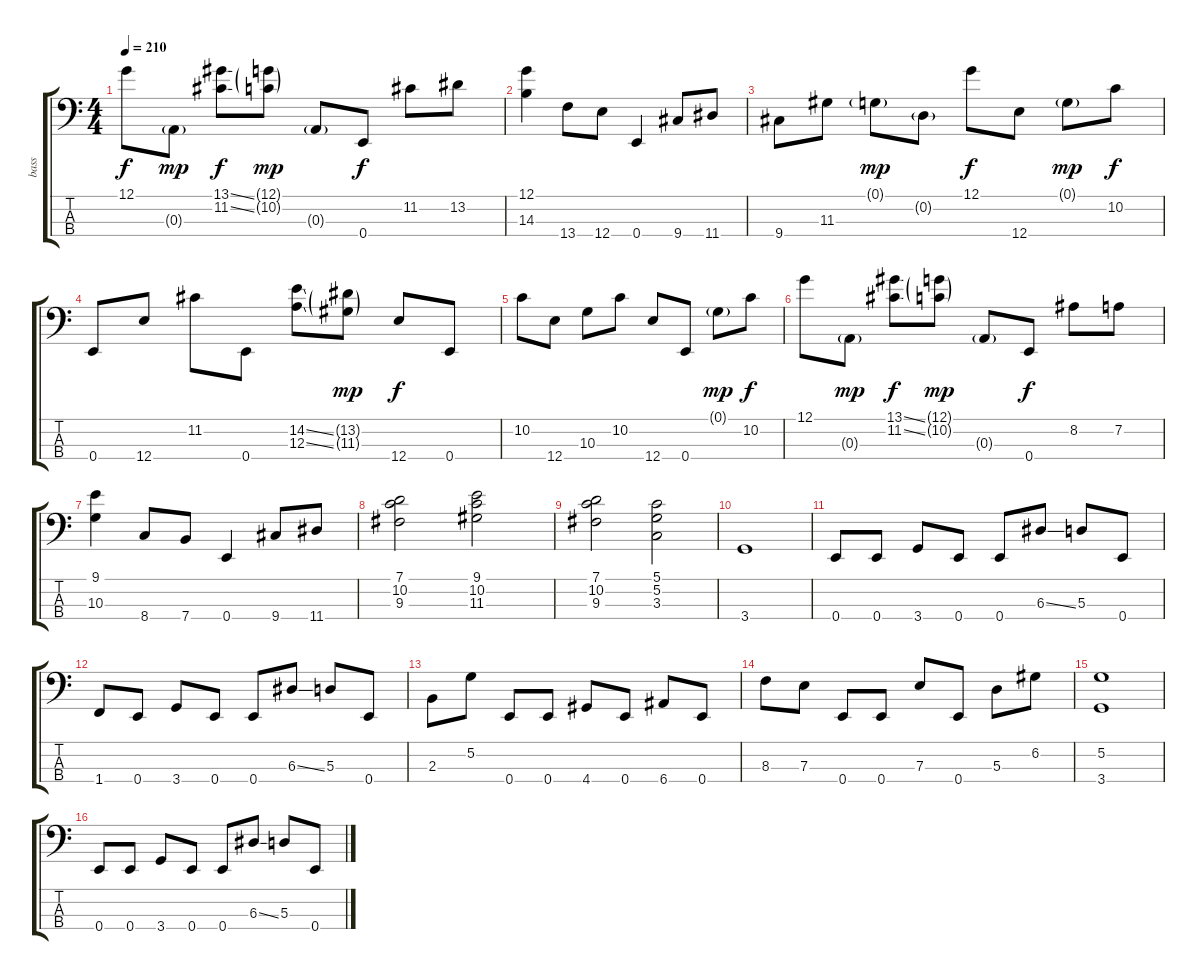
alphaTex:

\track ("bass" "bass") {instrument electricbassfinger}
\staff {score tabs}
\tuning (G2 D2 A1 E1) {hide}
\ts (4 4)
\tempo 210
\clef f4
\ks c
12.1.8{dy f} 0.3{g}.8{dy mp} (13.1{ss} 11.2{ss}).8{dy f} (12.1{g} 10.2{g}).8{dy mp} 0.3{g}.8 0.4.8{dy f} 11.2.8 13.2.8 |
(12.1 14.3).4 13.4.8 12.4.8 0.4.4 9.4.8 11.4.8 |
9.4.8 11.3.8 0.1{g}.8{dy mp} 0.2{g}.8 12.1.8{dy f} 12.4.8 0.1{g}.8{dy mp} 10.2.8{dy f} |
0.4.8 12.4.8 11.2.8 0.4.8 (14.2{ss} 12.3{ss}).8 (13.2{g} 11.3{g}).8{dy mp} 12.4.8{dy f} 0.4.8 |
10.2.8 12.4.8 10.3.8 10.2.8 12.4.8 0.4.8 0.1{g}.8{dy mp} 10.2.8{dy f} |
12.1.8 0.3{g}.8{dy mp} (13.1{ss} 11.2{ss}).8{dy f} (12.1{g} 10.2{g}).8{dy mp} 0.3{g}.8 0.4.8{dy f} 8.2.8 7.2.8 |
(9.1 10.3).4 8.4.8 7.4.8 0.4.4 9.4.8 11.4.8 |
(7.1 10.2 9.3).2 (9.1 10.2 11.3).2 |
(7.1 10.2 9.3).2 (5.1 5.2 3.3).2 |
3.4.1 |
0.4.8 0.4.8 3.4.8 0.4.8 0.4.8 6.3{ss}.8 5.3.8 0.4.8 |
1.4.8 0.4.8 3.4.8 0.4.8 0.4.8 6.3{ss}.8 5.3.8 0.4.8 |
2.3.8 5.2.8 0.4.8 0.4.8 4.4.8 0.4.8 6.4.8 0.4.8 |
8.3.8 7.3.8 0.4.8 0.4.8 7.3.8 0.4.8 5.3.8 6.2.8 |
(5.2 3.4).1 |
0.4.8 0.4.8 3.4.8 0.4.8 0.4.8 6.3{ss}.8 5.3.8 0.4.8
